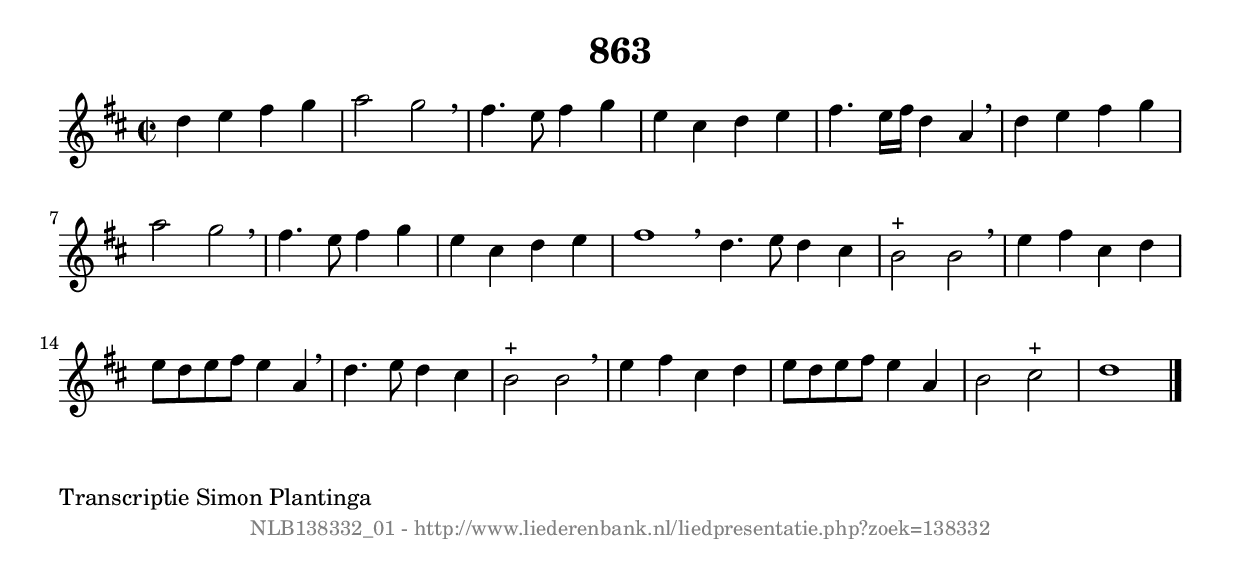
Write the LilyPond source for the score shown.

%
% produced by wce2krn 1.64 (7 June 2014)
%
\version"2.16"
#(append! paper-alist '(("long" . (cons (* 210 mm) (* 2000 mm)))))
#(set-default-paper-size "long")
sb = {\breathe}
mBreak = {\breathe }
bBreak = {\breathe }
x = {\once\override NoteHead #'style = #'cross }
gl=\glissando
itime={\override Staff.TimeSignature #'stencil = ##f }
ficta = {\once\set suggestAccidentals = ##t}
fine = {\once\override Score.RehearsalMark #'self-alignment-X = #1 \mark \markup {\italic{Fine}}}
dc = {\once\override Score.RehearsalMark #'self-alignment-X = #1 \mark \markup {\italic{D.C.}}}
dcf = {\once\override Score.RehearsalMark #'self-alignment-X = #1 \mark \markup {\italic{D.C. al Fine}}}
dcc = {\once\override Score.RehearsalMark #'self-alignment-X = #1 \mark \markup {\italic{D.C. al Coda}}}
ds = {\once\override Score.RehearsalMark #'self-alignment-X = #1 \mark \markup {\italic{D.S.}}}
dsf = {\once\override Score.RehearsalMark #'self-alignment-X = #1 \mark \markup {\italic{D.S. al Fine}}}
dsc = {\once\override Score.RehearsalMark #'self-alignment-X = #1 \mark \markup {\italic{D.S. al Coda}}}
pv = {\set Score.repeatCommands = #'((volta "1"))}
sv = {\set Score.repeatCommands = #'((volta "2"))}
tv = {\set Score.repeatCommands = #'((volta "3"))}
qv = {\set Score.repeatCommands = #'((volta "4"))}
xv = {\set Score.repeatCommands = #'((volta #f))}
\header{ tagline = ""
title = "863"
}
\score {{
\key d \major
\relative g'
{
\set melismaBusyProperties = #'()
\time 2/2
\tempo 4=120
\override Score.MetronomeMark #'transparent = ##t
\override Score.RehearsalMark #'break-visibility = #(vector #t #t #f)
d'4 e4 fis4 g4 | a2 g2 \sb | fis4. e8 fis4 g4 | e4 cis4 d4 e4 | fis4. e16 fis16 d4 a4 | \mBreak \bar "|"
d4 e4 fis4 g4 | a2 g2 \sb | fis4. e8 fis4 g4 | e4 cis4 d4 e4 | fis1 \bar ":|:" \bBreak
d4. e8 d4 cis4 | b2^"+" b2 \sb | e4 fis4 cis4 d4 | e8 d8 e8 fis8 e4 a,4 | \mBreak \bar "|"
d4. e8 d4 cis4 | b2^"+" b2 \sb | e4 fis4 cis4 d4 | e8 d8 e8 fis8 e4 a,4 | b2 cis2^"+" | d1 \bar "|."
 }}
 \midi { }
 \layout {
            indent = 0.0\cm
}
}
\markup { \wordwrap-string #" 
Transcriptie Simon Plantinga
"}
\markup { \vspace #0 } \markup { \with-color #grey \fill-line { \center-column { \smaller "NLB138332_01 - http://www.liederenbank.nl/liedpresentatie.php?zoek=138332" } } }
